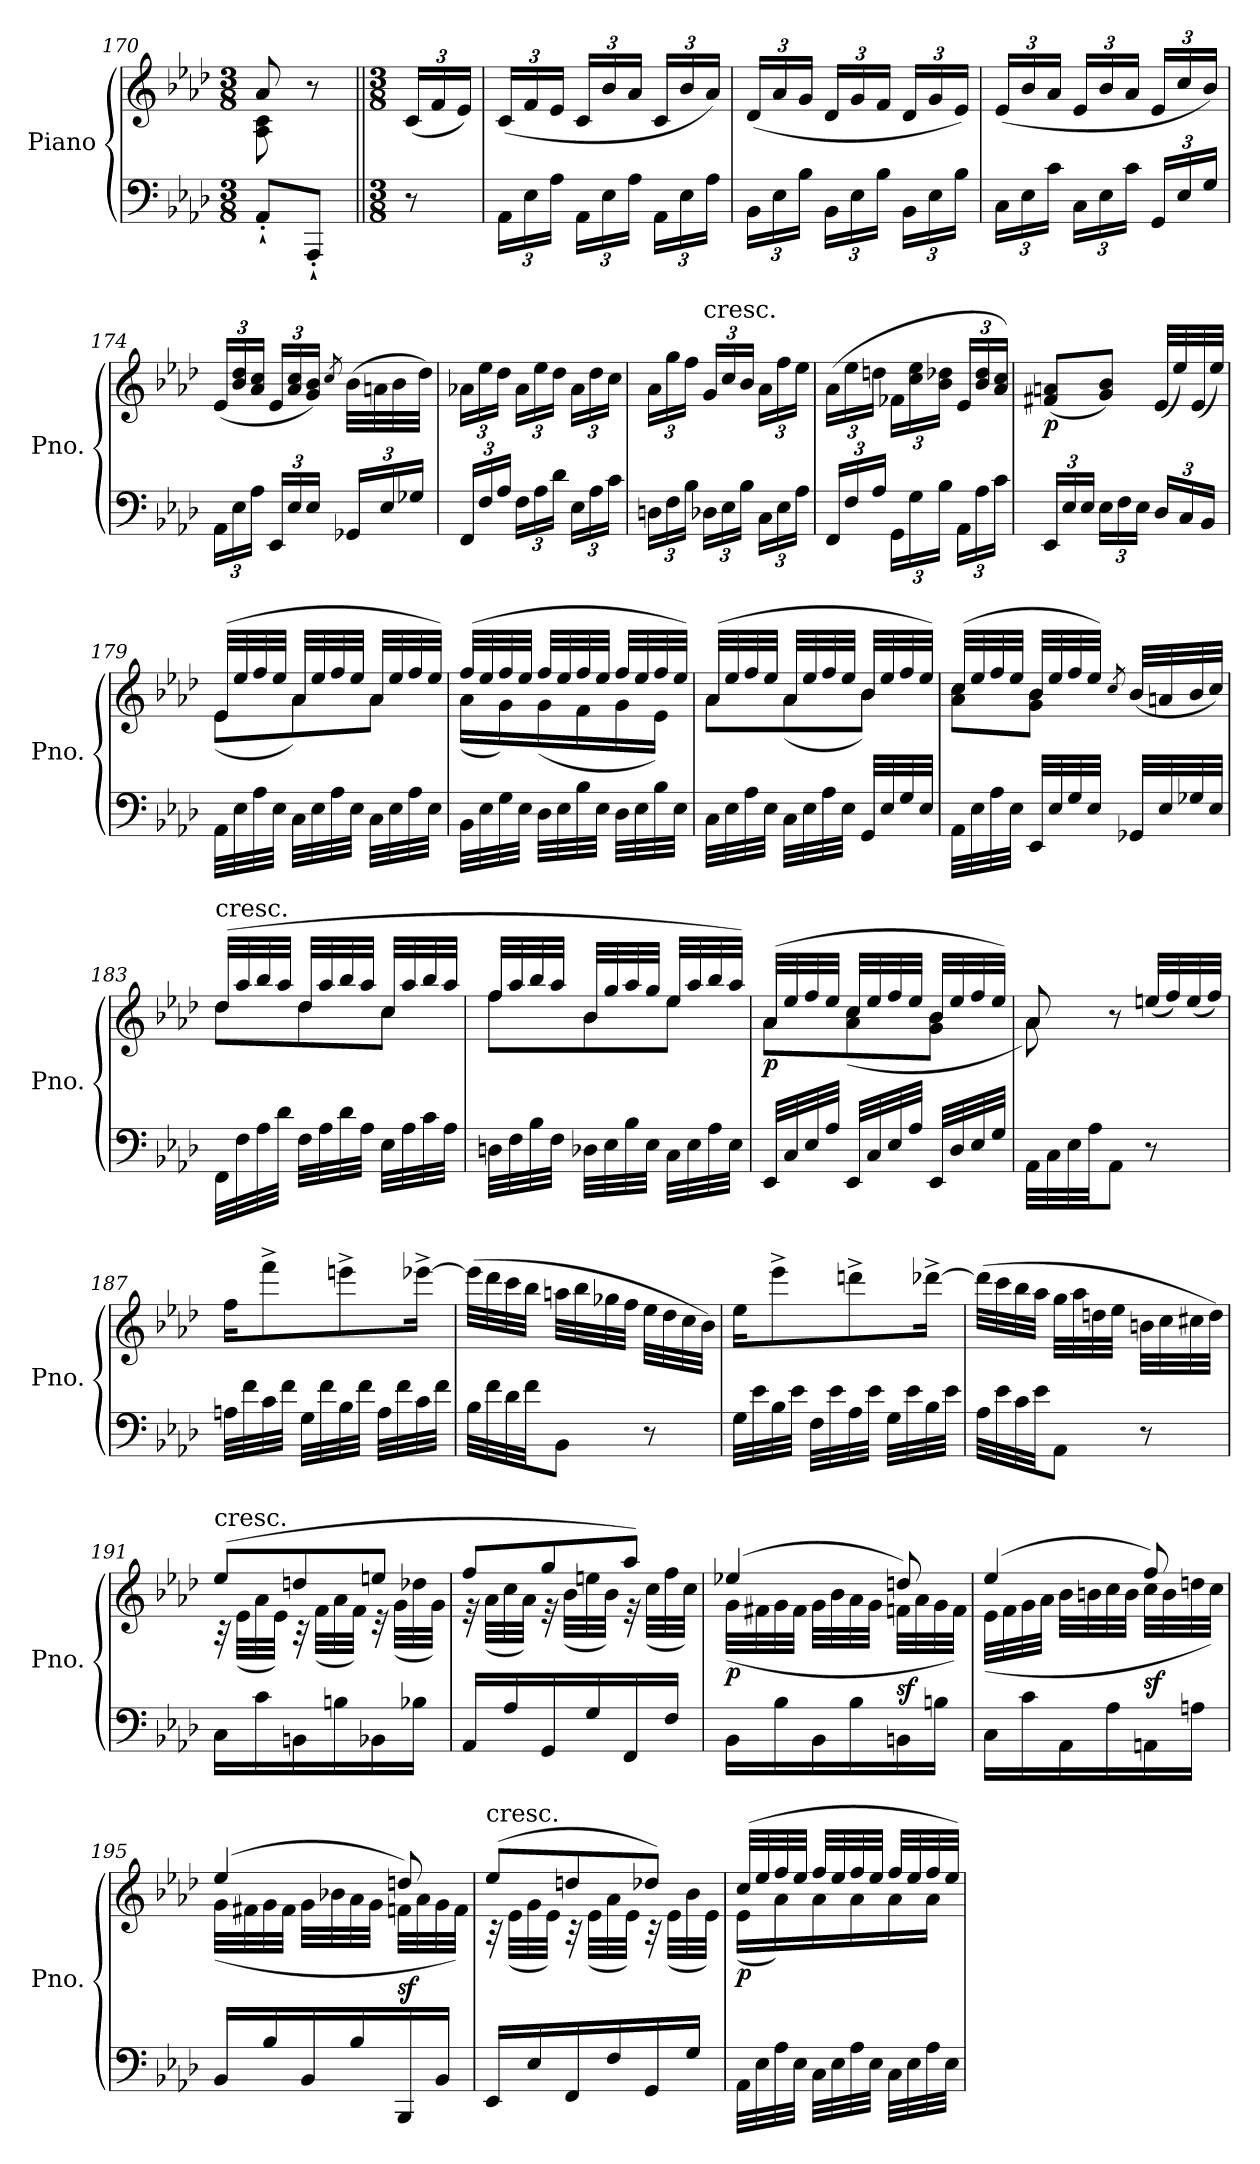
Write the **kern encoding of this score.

**kern	**kern	**dynam
*part1	*part1	*part1
*staff2	*staff1	*staff1/2
*I"Piano	*	*
*I'Pno.	*	*
!!LO:LB:g=z
*clefF4	*clefG2	*
*k[b-e-a-d-]	*k[b-e-a-d-]	*
*A-:	*A-:	*
*M3/8	*M3/8	*
=170	=170	=170
*	*^	*
8AA-'`/L	8a-/	8A-\ 8c\	.
8AAA-'`/J	8r	8ryy	.
*	*v	*v	*
=170X5||	=170X5||	=170X5||
*M3/8	*M3/8	*
*	*Xbrackettup	*
*	*^	*
!	!LO:TX:a:t=Var. V.	!	!
!	!LO:TX:a:t=p dolce	!	!
*	*v	*v	*
8r	(<24c/LL	.
.	24f/	.
.	24e-/JJ)	.
=171	=171	=171
*Xbrackettup	*	*
24AA-\LL	(<24c/LL	.
24E-\	24f/	.
24A-\JJ	24e-/JJ	.
24AA-\LL	24c/LL	.
24E-\	24b-/	.
24A-\JJ	24a-/JJ	.
24AA-\LL	24c/LL	.
24E-\	24b-/	.
24A-\JJ	24a-/JJ)	.
=172	=172	=172
24BB-\LL	(<24d-/LL	.
24E-\	24a-/	.
24B-\JJ	24g/JJ	.
24BB-\LL	24d-/LL	.
24E-\	24g/	.
24B-\JJ	24f/JJ	.
24BB-\LL	24d-/LL	.
24E-\	24g/	.
24B-\JJ	24e-/JJ)	.
=173	=173	=173
24C\LL	(<24e-/LL	.
24E-\	24b-/	.
24c\JJ	24a-/JJ	.
24C\LL	24e-/LL	.
24E-\	24b-/	.
24c\JJ	24a-/JJ	.
24GG/LL	24e-/LL	.
24E-/	24cc/	.
24G/JJ	24b-/JJ)	.
=174	=174	=174
24AA-\LL	(<24e-/LL	.
24E-\	24b-/ 24dd-/	.
24A-\JJ	24a-/ 24cc/JJ	.
24EE-/LL	24e-/LL	.
24E-/	24a-/ 24cc/	.
24E-/JJ	24g/ 24b-/JJ)	.
.	8qcc/	.
24GG-X/LL	(>32b-\LLL	.
.	32an\	.
24E-/	.	.
.	32b-\	.
24G-X/JJ	.	.
.	32dd-\JJJ)	.
!!LO:LB:g=z
=175	=175	=175
24FF/LL	24a-X\LL	.
24F/	24ee-\	.
24A-/JJ	24dd-\JJ	.
24F\LL	24a-\LL	.
24A-\	24ee-\	.
24d-\JJ	24dd-\JJ	.
24E-\LL	24a-\LL	.
24A-\	24dd-\	.
24c\JJ	24cc\JJ	.
=176	=176	=176
24Dn\LL	24a-\LL	.
24F\	24gg\	.
24B-\JJ	24ff\JJ	.
!	!LO:TX:a:t=cresc.	!
24D-X\LL	24g/LL	.
24E-\	24cc/	.
24B-\JJ	24b-/JJ	.
24C\LL	24a-\LL	.
24E-\	24ff\	.
24A-\JJ	24ee-\JJ	.
=177	=177	=177
24FF/LL	(>24a-\LL	.
24F/	24ee-\	.
24A-/JJ	24ddn\JJ	.
24GG\LL	24f-X\LL	.
24G\	24cc\ 24ee-\	.
24B-\JJ	24b-\ 24dd-X\JJ	.
24AA-\LL	24e-/LL	.
24A-\	24b-/ 24dd-/	.
24c\JJ	24a-/ 24cc/JJ)	.
=178	=178	=178
!	!	!LO:DY:b
24EE-/LL	(<8f#X/ 8an/L	p
24E-/	.	.
24E-/JJ	.	.
24E-\LL	8g/ 8b-/J)	.
24F\	.	.
24E-\JJ	.	.
24D-/LL	(<32e-/LLL	.
.	32ee-/)	.
24C/	.	.
.	(<32e-/	.
24BB-/JJ	.	.
.	32ee-/JJJ)	.
!!LO:LB:g=z
=179	=179	=179
*	*^	*
32AA-\LLL	(>32e-/LLL	(<8e-\L	.
32E-\	32ee-/	.	.
32A-\	32ff/	.	.
32E-\JJJ	32ee-/JJJ	.	.
32C\LLL	32a-/LLL	8a-\)	.
32E-\	32ee-/	.	.
32A-\	32ff/	.	.
32E-\JJJ	32ee-/JJJ	.	.
32C\LLL	32a-/LLL	8a-\J	.
32E-\	32ee-/	.	.
32A-\	32ff/	.	.
32E-\JJJ	32ee-/JJJ)	.	.
=180	=180	=180	=180
32BB-\LLL	(>32ff/LLL	(<16a-\LL	.
32E-\	32ee-/	.	.
32G\	32ff/	16g\)	.
32E-\JJJ	32ee-/JJJ	.	.
32D-\LLL	32ff/LLL	(<16g\	.
32E-\	32ee-/	.	.
32B-\	32ff/	16f\	.
32E-\JJJ	32ee-/JJJ	.	.
32D-\LLL	32ff/LLL	16g\	.
32E-\	32ee-/	.	.
32B-\	32ff/	16e-\JJ)	.
32E-\JJJ	32ee-/JJJ)	.	.
=181	=181	=181	=181
32C\LLL	(>32a-/LLL	8a-\L	.
32E-\	32ee-/	.	.
32A-\	32ff/	.	.
32E-\JJJ	32ee-/JJJ	.	.
32C\LLL	32a-/LLL	(<8a-\	.
32E-\	32ee-/	.	.
32A-\	32ff/	.	.
32E-\JJJ	32ee-/JJJ	.	.
32GG/LLL	32b-/LLL	8b-\J)	.
32E-/	32ee-/	.	.
32G/	32ff/	.	.
32E-/JJJ	32ee-/JJJ)	.	.
=182	=182	=182	=182
32AA-\LLL	(>32cc/LLL	8a-\ 8cc\L	.
32E-\	32ee-/	.	.
32A-\	32ff/	.	.
32E-\JJJ	32ee-/JJJ	.	.
32EE-/LLL	32b-/LLL	8g\ 8b-\J	.
32E-/	32ee-/	.	.
32G/	32ff/	.	.
32E-/JJJ	32ee-/JJJ)	.	.
.	8qcc/	.	.
32GG-X/LLL	(>32b-/LLL	8ryy	.
32E-/	32an/	.	.
32G-X/	32b-/	.	.
32E-/JJJ	32cc/JJJ)	.	.
!!LO:PB:g=z	!!
=183	=183	=183	=183
!	!LO:TX:a:t=cresc.	!	!
32FF\LLL	(>32dd-/LLL	8dd-\L	.
32F\	32aa-/	.	.
32A-\	32bb-/	.	.
32d-\JJJ	32aa-/JJJ	.	.
32F\LLL	32dd-/LLL	8dd-\	.
32A-\	32aa-/	.	.
32d-\	32bb-/	.	.
32A-\JJJ	32aa-/JJJ	.	.
32E-\LLL	32cc/LLL	8cc\J	.
32A-\	32aa-/	.	.
32c\	32bb-/	.	.
32A-\JJJ	32aa-/JJJ	.	.
=184	=184	=184	=184
32Dn\LLL	32ff/LLL	8ff\L	.
32F\	32aa-/	.	.
32B-\	32bb-/	.	.
32F\JJJ	32aa-/JJJ	.	.
32D-X\LLL	32b-/LLL	8b-\	.
32E-\	32gg/	.	.
32B-\	32aa-/	.	.
32E-\JJJ	32gg/JJJ	.	.
32C\LLL	32ee-/LLL	8ee-\J	.
32E-\	32aa-/	.	.
32A-\	32bb-/	.	.
32E-\JJJ	32aa-/JJJ)	.	.
=185	=185	=185	=185
!	!	!	!LO:DY:b
32EE-/LLL	(>32a-/LLL	8a-\L	p
32C/	32ee-/	.	.
32E-/	32ff/	.	.
32A-/JJJ	32ee-/JJJ	.	.
32EE-/LLL	32cc/LLL	(<8a-\ 8cc\	.
32C/	32ee-/	.	.
32E-/	32ff/	.	.
32A-/JJJ	32ee-/JJJ	.	.
32EE-/LLL	32b-/LLL	8g\ 8b-\J	.
32D-/	32ee-/	.	.
32E-/	32ff/	.	.
32G/JJJ	32ee-/JJJ)	.	.
!!LO:LB:g=z	!!
=186	=186	=186	=186
32AA-\LLL	8a-/	8a-\)	.
32C\	.	.	.
32E-\	.	.	.
32A-\JJ	.	.	.
8AA-\J	8r	4ryy	.
8r	(>32een/LLL	.	.
.	32ff/)	.	.
.	(>32ee/	.	.
.	32ff/JJJ)	.	.
*	*v	*v	*
=187	=187	=187
32An\LLL	16ff\KL	.
32f\	.	.
32c\	8fff^\	.
32f\JJJ	.	.
32G\LLL	.	.
32f\	.	.
32B-\	8eeen^\	.
32f\JJJ	.	.
32A\LLL	.	.
32f\	.	.
32c\	[16eee-X^\Jk	.
32f\JJJ	.	.
=188	=188	=188
32B-\LLL	(>32eee-\LLL]	.
32f\	32ddd-\	.
32d-\	32ccc\	.
32f\JJ	32bb-\JJJ	.
8BB-\J	32aan\LLL	.
.	32bb-\	.
.	32gg-X\	.
.	32ff\JJJ	.
8r	32ee-\LLL	.
.	32dd-\	.
.	32cc\	.
.	32b-\JJJ)	.
!!LO:LB:g=z
=189	=189	=189
32G\LLL	16ee-\KL	.
32e-\	.	.
32B-\	8eee-^\	.
32e-\JJJ	.	.
32F\LLL	.	.
32e-\	.	.
32A-\	8dddn^\	.
32e-\JJJ	.	.
32G\LLL	.	.
32e-\	.	.
32B-\	[16ddd-X^\Jk	.
32e-\JJJ	.	.
=190	=190	=190
32A-\LLL	(>32ddd-\LLL]	.
32e-\	32ccc\	.
32c\	32bb-\	.
32e-\JJ	32aa-\JJJ	.
8AA-\J	32gg\LLL	.
.	32aa-\	.
.	32ddn\	.
.	32ee-\JJJ	.
8r	32bn\LLL	.
.	32cc\	.
.	32cc#X\	.
.	32dd\JJJ)	.
=191	=191	=191
*	*^	*
!	!LO:TX:a:t=cresc.	!	!
16C\LL	(>8ee-/L	32r	.
.	.	(<32e-\LLL	.
16c\	.	32a-\	.
.	.	32e-\JJJ)	.
16BBn\	8ddn/	32r	.
.	.	(<32f\LLL	.
16Bn\	.	32a-\	.
.	.	32f\JJJ)	.
16BB-X\	8een/J	32r	.
.	.	(<32g\LLL	.
16B-X\JJ	.	32dd-X\	.
.	.	32g\JJJ)	.
!!LO:LB:g=z	!!
=192	=192	=192	=192
16AA-/LL	8ff/L	32r	.
.	.	(<32a-\LLL	.
16A-/	.	32cc\	.
.	.	32a-\JJJ)	.
16GG/	8gg/	32r	.
.	.	(<32b-\LLL	.
16G/	.	32een\	.
.	.	32b-\JJJ)	.
16FF/	8aa-/J)	32r	.
.	.	(<32cc\LLL	.
16F/JJ	.	32ff\	.
.	.	32cc\JJJ)	.
=193	=193	=193	=193
!	!	!	!LO:DY:b
16BB-\LL	(>4ee-X/	(<32g\LLL	p
.	.	32f#X\	.
16B-\	.	32g\	.
.	.	32f#\JJJ	.
16BB-\	.	32g\LLL	.
.	.	32b-\	.
16B-\	.	32a-\	.
.	.	32g\JJJ	.
!	!	!	!LO:DY:b
16BBn\	8ddn/)	32fn\LLL	sf
.	.	32a-\	.
16Bn\JJ	.	32g\	.
.	.	32f\JJJ)	.
=194	=194	=194	=194
16C\LL	(>4ee-/	(<32e-\LLL	.
.	.	32f\	.
16c\	.	32g\	.
.	.	32a-\JJJ	.
16AA-\	.	32b-\LLL	.
.	.	32bn\	.
16A-\	.	32cc\	.
.	.	32b\JJJ	.
!	!	!	!LO:DY:b
16AAn\	8ff/)	32cc\LLL	sf
.	.	32b\	.
16An\JJ	.	32ddn\	.
.	.	32cc\JJJ)	.
!!LO:LB:g=z	!!
=195	=195	=195	=195
16BB-/LL	(>4ee-/	(<32g\LLL	.
.	.	32f#X\	.
16B-/	.	32g\	.
.	.	32f#\JJJ	.
16BB-/	.	32g\LLL	.
.	.	32b-X\	.
16B-/	.	32a-\	.
.	.	32g\JJJ	.
!	!	!	!LO:DY:b
16BBB-/	8ddn/)	32fn\LLL	sf
.	.	32a-\	.
16BB-/JJ	.	32g\	.
.	.	32f\JJJ)	.
=196	=196	=196	=196
!	!LO:TX:a:t=cresc.	!	!
16EE-/LL	(>8ee-/L	32r	.
.	.	(<32e-\LLL	.
16E-/	.	32g\	.
.	.	32e-\JJJ)	.
16FF/	8ddn/	32r	.
.	.	(<32e-\LLL	.
16F/	.	32a-\	.
.	.	32e-\JJJ)	.
16GG/	8dd-X/J)	32r	.
.	.	(<32e-\LLL	.
16G/JJ	.	32b-\	.
.	.	32e-\JJJ)	.
=197	=197	=197	=197
!	!	!	!LO:DY:b
32AA-\LLL	(>32cc/LLL	(<16e-\LL	p
32E-\	32ee-/	.	.
32A-\	32ff/	16a-\)	.
32E-\JJJ	32ee-/JJJ	.	.
32C\LLL	32ff/LLL	16a-\	.
32E-\	32ee-/	.	.
32A-\	32ff/	16a-\	.
32E-\JJJ	32ee-/JJJ	.	.
32C\LLL	32ff/LLL	16a-\	.
32E-\	32ee-/	.	.
32A-\	32ff/	16a-\JJ	.
32E-\JJJ	32ee-/JJJ)	.	.
*	*v	*v	*
=	=	=
*-	*-	*-
